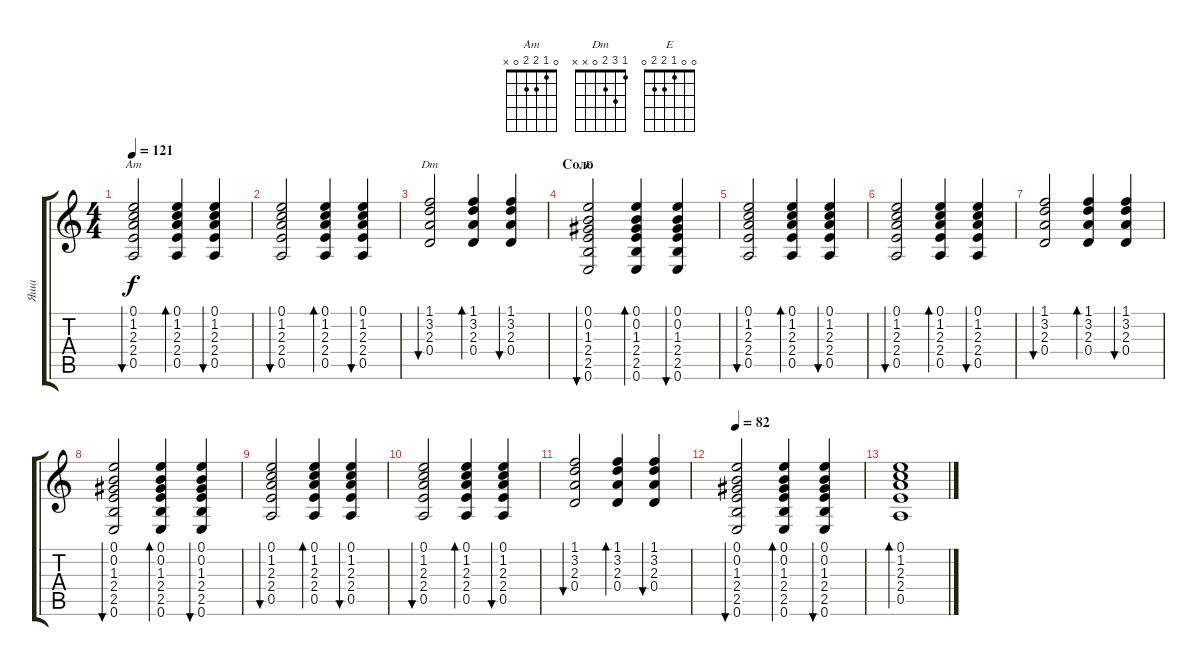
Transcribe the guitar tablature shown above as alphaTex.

\track ("Яша" "Яша") {instrument acousticguitarnylon}
\staff {score tabs}
\tuning (E4 B3 G3 D3 A2 E2) {hide}
\chord ("Am" 0 1 2 2 0 x)
\chord ("Dm" 1 3 2 0 x x)
\chord ("E" 0 0 1 2 2 0)
\ts (4 4)
\tempo 121
\clef g2
\ks c
(0.1 1.2 2.3 2.4 0.5).2{bu 60 ch "Am" dy f} (0.1 1.2 2.3 2.4 0.5).4{bd 60} (0.1 1.2 2.3 2.4 0.5).4{bu 60} |
(0.1 1.2 2.3 2.4 0.5).2{bu 60} (0.1 1.2 2.3 2.4 0.5).4{bd 60} (0.1 1.2 2.3 2.4 0.5).4{bu 60} |
(1.1 3.2 2.3 0.4).2{bu 60 ch "Dm"} (1.1 3.2 2.3 0.4).4{bd 60} (1.1 3.2 2.3 0.4).4{bu 60} |
\section ("" "Соло")
(0.1 0.2 1.3 2.4 2.5 0.6).2{bu 60 ch "E"} (0.1 0.2 1.3 2.4 2.5 0.6).4{bd 60} (0.1 0.2 1.3 2.4 2.5 0.6).4{bu 60} |
(0.1 1.2 2.3 2.4 0.5).2{bu 60} (0.1 1.2 2.3 2.4 0.5).4{bd 60} (0.1 1.2 2.3 2.4 0.5).4{bu 60} |
(0.1 1.2 2.3 2.4 0.5).2{bu 60} (0.1 1.2 2.3 2.4 0.5).4{bd 60} (0.1 1.2 2.3 2.4 0.5).4{bu 60} |
(1.1 3.2 2.3 0.4).2{bu 60} (1.1 3.2 2.3 0.4).4{bd 60} (1.1 3.2 2.3 0.4).4{bu 60} |
(0.1 0.2 1.3 2.4 2.5 0.6).2{bu 60} (0.1 0.2 1.3 2.4 2.5 0.6).4{bd 60} (0.1 0.2 1.3 2.4 2.5 0.6).4{bu 60} |
(0.1 1.2 2.3 2.4 0.5).2{bu 60} (0.1 1.2 2.3 2.4 0.5).4{bd 60} (0.1 1.2 2.3 2.4 0.5).4{bu 60} |
(0.1 1.2 2.3 2.4 0.5).2{bu 60} (0.1 1.2 2.3 2.4 0.5).4{bd 60} (0.1 1.2 2.3 2.4 0.5).4{bu 60} |
(1.1 3.2 2.3 0.4).2{bu 60} (1.1 3.2 2.3 0.4).4{bd 60} (1.1 3.2 2.3 0.4).4{bu 60} |
\tempo 82
(0.1 0.2 1.3 2.4 2.5 0.6).2{bu 60} (0.1 0.2 1.3 2.4 2.5 0.6).4{bd 60} (0.1 0.2 1.3 2.4 2.5 0.6).4{bu 60} |
(0.1 1.2 2.3 2.4 0.5).1{bd 480}
